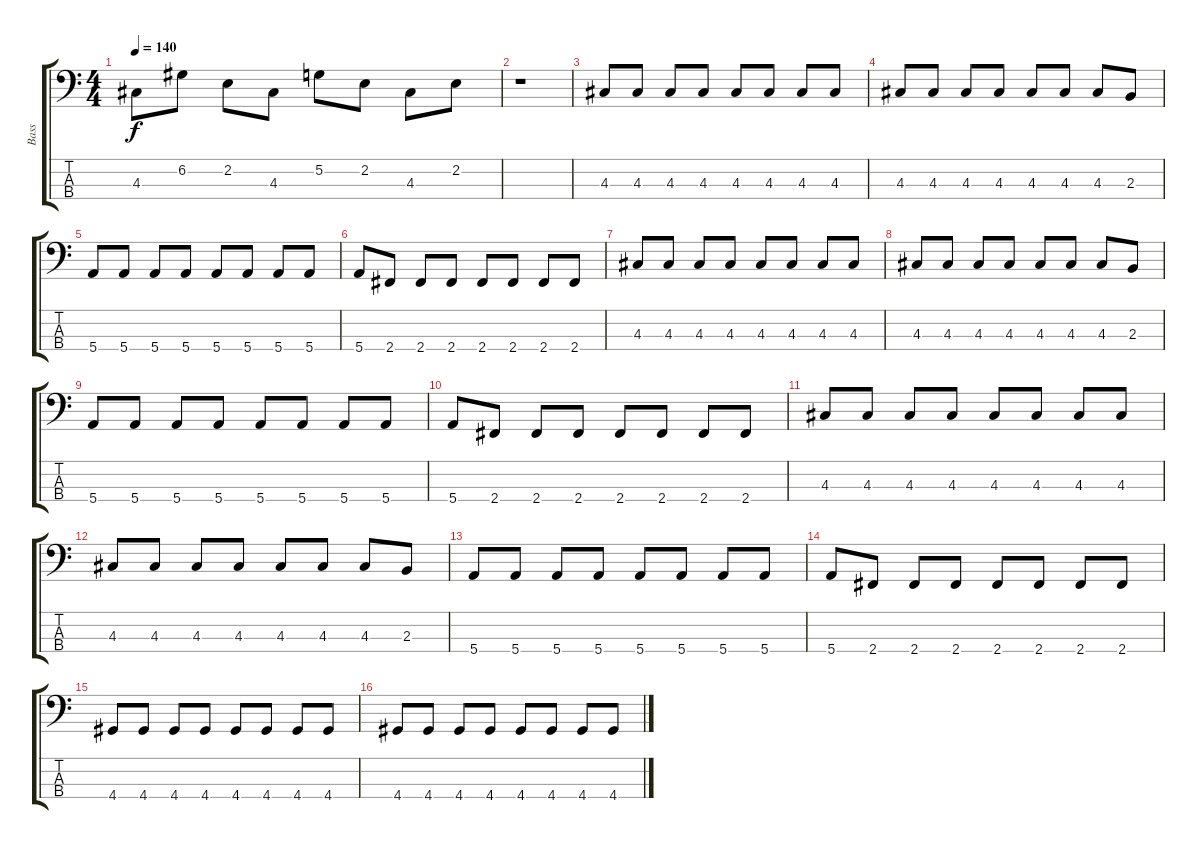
\track ("Bass" "Bass") {instrument electricbassfinger}
\staff {score tabs}
\tuning (G2 D2 A1 E1) {hide}
\ts (4 4)
\tempo 140
\clef f4
\ks c
4.3.8{dy f} 6.2.8 2.2.8 4.3.8 5.2.8 2.2.8 4.3.8 2.2.8 |
r.1 |
4.3.8 4.3.8 4.3.8 4.3.8 4.3.8 4.3.8 4.3.8 4.3.8 |
4.3.8 4.3.8 4.3.8 4.3.8 4.3.8 4.3.8 4.3.8 2.3.8 |
5.4.8 5.4.8 5.4.8 5.4.8 5.4.8 5.4.8 5.4.8 5.4.8 |
5.4.8 2.4.8 2.4.8 2.4.8 2.4.8 2.4.8 2.4.8 2.4.8 |
4.3.8 4.3.8 4.3.8 4.3.8 4.3.8 4.3.8 4.3.8 4.3.8 |
4.3.8 4.3.8 4.3.8 4.3.8 4.3.8 4.3.8 4.3.8 2.3.8 |
5.4.8 5.4.8 5.4.8 5.4.8 5.4.8 5.4.8 5.4.8 5.4.8 |
5.4.8 2.4.8 2.4.8 2.4.8 2.4.8 2.4.8 2.4.8 2.4.8 |
4.3.8 4.3.8 4.3.8 4.3.8 4.3.8 4.3.8 4.3.8 4.3.8 |
4.3.8 4.3.8 4.3.8 4.3.8 4.3.8 4.3.8 4.3.8 2.3.8 |
5.4.8 5.4.8 5.4.8 5.4.8 5.4.8 5.4.8 5.4.8 5.4.8 |
5.4.8 2.4.8 2.4.8 2.4.8 2.4.8 2.4.8 2.4.8 2.4.8 |
4.4.8 4.4.8 4.4.8 4.4.8 4.4.8 4.4.8 4.4.8 4.4.8 |
4.4.8 4.4.8 4.4.8 4.4.8 4.4.8 4.4.8 4.4.8 4.4.8
